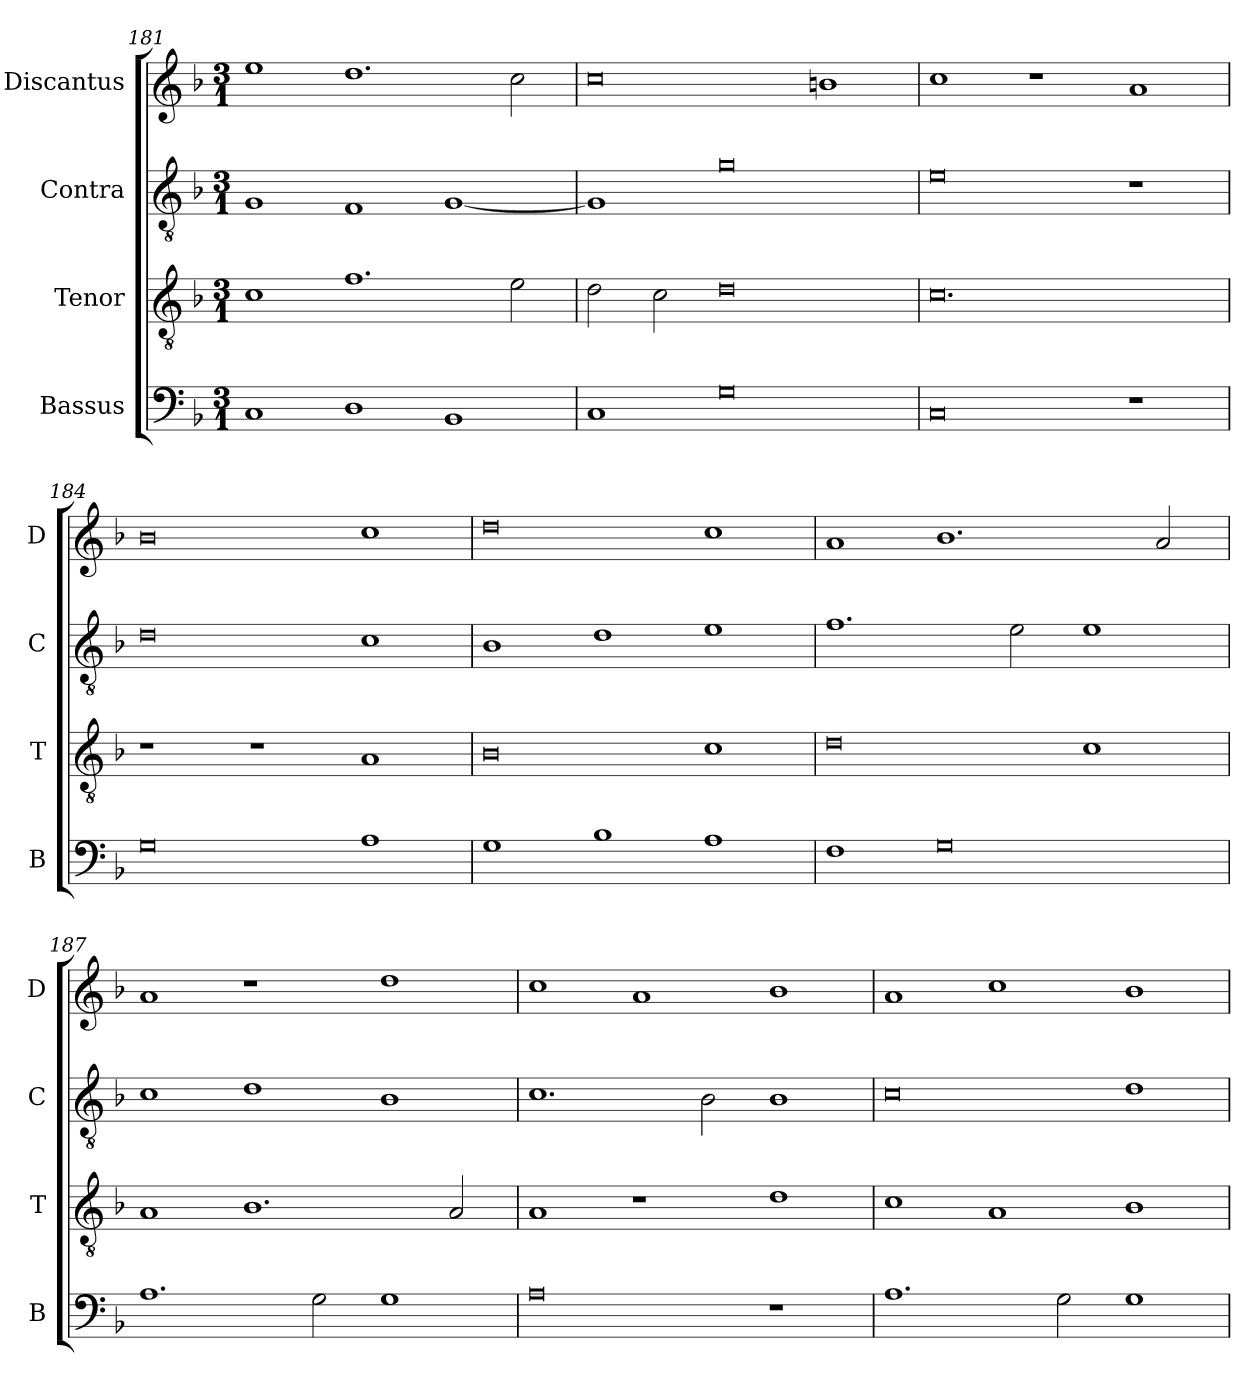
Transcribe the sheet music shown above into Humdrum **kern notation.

**kern	**kern	**kern	**kern
*part4	*part3	*part2	*part1
*staff4	*staff3	*staff2	*staff1
*I"Bassus	*I"Tenor	*I"Contra	*I"Discantus
*I'B	*I'T	*I'C	*I'D
*clefF4	*clefGv2	*clefGv2	*clefG2
*k[b-]	*k[b-]	*k[b-]	*k[b-]
*M3/1	*M3/1	*M3/1	*M3/1
=181	=181	=181	=181
1C	1c	1G	1ee
1D	1.f	1F	1.dd
1BB-	.	[1G	.
.	2e\	.	2cc\
=182	=182	=182	=182
1C	2d\	1G]	0cc
.	2c\	.	.
0G	0d	0g	.
.	.	.	1bn
=183	=183	=183	=183
0C	0.c	0e	1cc
.	.	.	1r
1r	.	1r	1a
=184	=184	=184	=184
0G	1r	0d	0b-
.	1r	.	.
1A	1A	1c	1cc
=185	=185	=185	=185
1G	0B-	1B-	0dd
1B-	.	1d	.
1A	1c	1e	1cc
=186	=186	=186	=186
1F	0d	1.f	1a
0G	.	.	1.b-
.	.	2e\	.
.	1c	1e	.
.	.	.	2a/
=187	=187	=187	=187
1.A	1A	1c	1a
.	1.B-	1d	1r
2G\	.	.	.
1G	.	1B-	1dd
.	2A/	.	.
=188	=188	=188	=188
0A	1A	1.c	1cc
.	1r	.	1a
.	.	2B-\	.
1r	1d	1B-	1b-
=189	=189	=189	=189
1.A	1c	0c	1a
.	1A	.	1cc
2G\	.	.	.
1G	1B-	1d	1b-
=	=	=	=
*-	*-	*-	*-
